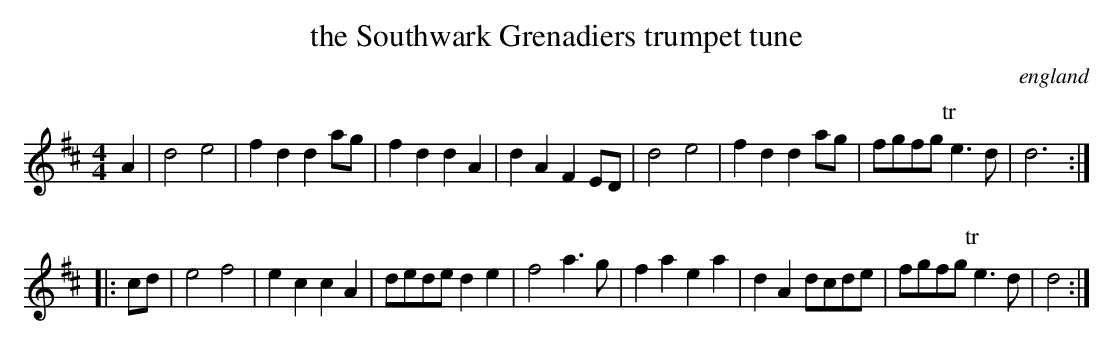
X:1
T:the Southwark Grenadiers trumpet tune
O:england
M:4/4
L:1/8
K:D
A2|\
d4 e4 | f2d2 d2ag | f2d2 d2A2 | d2A2 F2ED |\
d4 e4 | f2d2 d2ag | fgfg \
P:tr
e3d | d6 :|
|:cd|\
e4 f4 | e2c2 c2A2 | dede d2e2 | f4 a3g |\
f2a2 e2a2 | d2A2 dcde | fgfg \
P:tr
e3d | d4 :|
